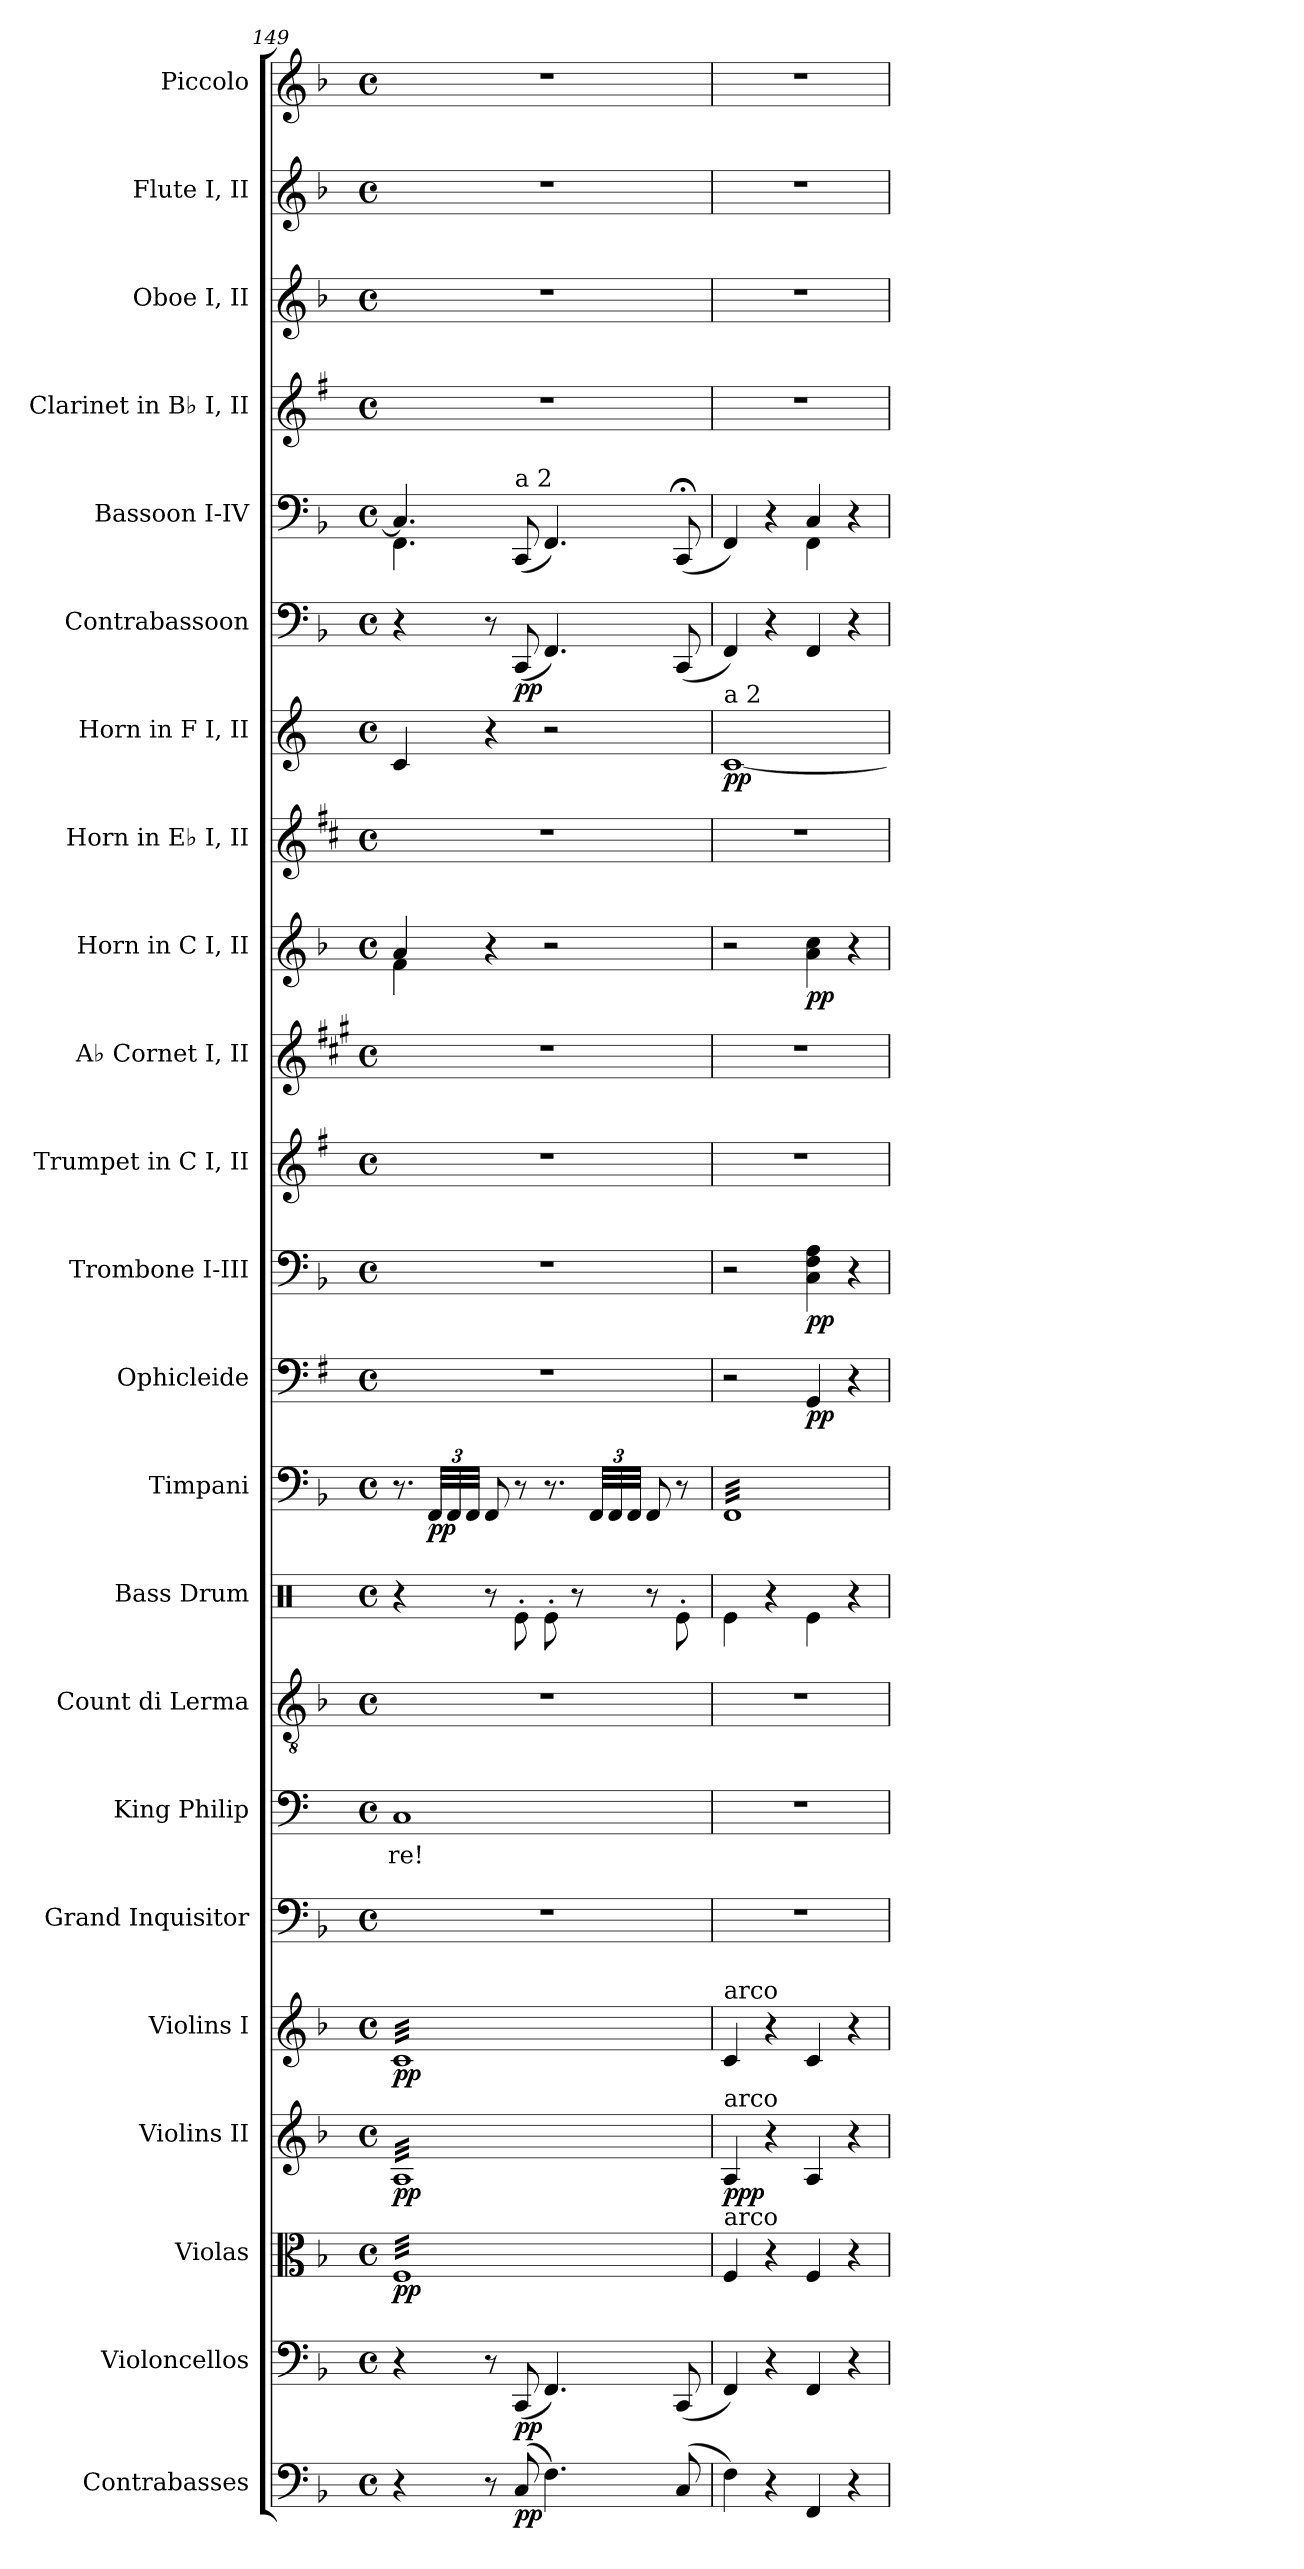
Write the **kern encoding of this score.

**kern	**dynam	**kern	**dynam	**kern	**dynam	**kern	**dynam	**kern	**dynam	**kern	**kern	**text	**kern	**kern	**kern	**dynam	**kern	**dynam	**kern	**dynam	**kern	**kern	**kern	**dynam	**kern	**kern	**dynam	**kern	**dynam	**kern	**kern	**kern	**kern	**kern
*part23	*part23	*part22	*part22	*part21	*part21	*part20	*part20	*part19	*part19	*part18	*part17	*part17	*part16	*part15	*part14	*part14	*part13	*part13	*part12	*part12	*part11	*part10	*part9	*part9	*part8	*part7	*part7	*part6	*part6	*part5	*part4	*part3	*part2	*part1
*staff23	*staff23	*staff22	*staff22	*staff21	*staff21	*staff20	*staff20	*staff19	*staff19	*staff18	*staff17	*staff17	*staff16	*staff15	*staff14	*staff14	*staff13	*staff13	*staff12	*staff12	*staff11	*staff10	*staff9	*staff9	*staff8	*staff7	*staff7	*staff6	*staff6	*staff5	*staff4	*staff3	*staff2	*staff1
*I"Contrabasses	*	*I"Violoncellos	*	*I"Violas	*	*I"Violins II	*	*I"Violins I	*	*I"Grand Inquisitor	*I"King Philip	*	*I"Count di Lerma	*I"Bass Drum	*I"Timpani	*	*I"Ophicleide	*	*I"Trombone I-III	*	*I"Trumpet in C I, II	*I"A♭ Cornet I, II	*I"Horn in C I, II	*	*I"Horn in E♭ I, II	*I"Horn in F I, II	*	*I"Contrabassoon	*	*I"Bassoon I-IV	*I"Clarinet in B♭ I, II	*I"Oboe I, II	*I"Flute I, II	*I"Piccolo
*I'Cb.	*	*I'Vc.	*	*I'Vla.	*	*I'Vln. II	*	*I'Vln. I	*	*I'G.I.	*I'K.P.	*	*I'di L.	*I'BD	*I'Timp.	*	*I'Oph.	*	*I'Tbn. I-III	*	*	*I'A ♭ Cnt. I, II	*	*	*	*	*	*I'Cbsn.	*	*I'Bsn. I-IV	*	*I'Ob. I, II	*I'Fl. I, II	*I'Picc.
*clefF4	*	*clefF4	*	*clefC3	*	*clefG2	*	*clefG2	*	*clefF4	*clefF4	*	*clefGv2	*clefX	*clefF4	*	*clefF4	*	*clefF4	*	*clefG2	*clefG2	*clefG2	*	*clefG2	*clefG2	*	*clefF4	*	*clefF4	*clefG2	*clefG2	*clefG2	*clefG2
*ITrd7c12	*	*	*	*	*	*	*	*	*	*	*ITrd4c7	*	*	*	*	*	*ITrd1c2	*	*	*	*ITrd1c2	*ITrd2c4	*ITrd7c12	*	*ITrd5c9	*ITrd4c7	*	*ITrd7c12	*	*	*ITrd1c2	*	*	*ITrd-7c-12
*k[b-]	*	*k[b-]	*	*k[b-]	*	*k[b-]	*	*k[b-]	*	*k[b-]	*k[b-]	*	*k[b-]	*k[]	*k[b-]	*	*k[b-]	*	*k[b-]	*	*k[b-]	*k[b-]	*k[b-]	*	*k[b-]	*k[b-]	*	*k[b-]	*	*k[b-]	*k[b-]	*k[b-]	*k[b-]	*k[b-]
*M4/4	*	*M4/4	*	*M4/4	*	*M4/4	*	*M4/4	*	*M4/4	*M4/4	*	*M4/4	*M4/4	*M4/4	*	*M4/4	*	*M4/4	*	*M4/4	*M4/4	*M4/4	*	*M4/4	*M4/4	*	*M4/4	*	*M4/4	*M4/4	*M4/4	*M4/4	*M4/4
*met(c)	*	*met(c)	*	*met(c)	*	*met(c)	*	*met(c)	*	*met(c)	*met(c)	*	*met(c)	*met(c)	*met(c)	*	*met(c)	*	*met(c)	*	*met(c)	*met(c)	*met(c)	*	*met(c)	*met(c)	*	*met(c)	*	*met(c)	*met(c)	*met(c)	*met(c)	*met(c)
*MM50	*	*MM50	*	*MM50	*	*MM50	*	*MM50	*	*MM50	*MM50	*	*MM50	*MM50	*MM50	*	*MM50	*	*MM50	*	*MM50	*MM50	*MM50	*	*MM50	*MM50	*	*MM50	*	*MM50	*MM50	*MM50	*MM50	*MM50
=149	=149	=149	=149	=149	=149	=149	=149	=149	=149	=149	=149	=149	=149	=149	=149	=149	=149	=149	=149	=149	=149	=149	=149	=149	=149	=149	=149	=149	=149	=149	=149	=149	=149	=149
!	!	!	!	!	!	!	!	!LO:TX:a:i:t=tremolo	!	!	!	!	!	!	!	!	!	!	!	!	!	!	!	!	!	!	!	!	!	!	!	!	!	!
!	!	!	!	!	!	!LO:TX:a:i:t=tremolo	!	!	!	!	!	!	!	!	!	!	!	!	!	!	!	!	!	!	!	!	!	!	!	!	!	!	!	!
!	!	!	!	!LO:TX:a:i:t=tremolo	!	!	!	!	!	!	!	!	!	!	!	!	!	!	!	!	!	!	!	!	!	!	!	!	!	!	!	!	!	!
!	!	!	!	!	!LO:DY:b	!	!LO:DY:b	!	!LO:DY:b	!	!	!LO:LY:b	!	!	!	!	!	!	!	!	!	!	!	!	!	!	!	!	!	!	!	!	!	!
*	*	*	*	*	*	*	*	*	*	*	*	*	*	*	*	*	*	*	*	*	*	*	*^	*	*	*	*	*	*	*^	*	*	*	*^
*	*	*	*	*	*	*	*	*	*	*	*	*	*	*	*	*	*	*	*	*	*	*	*	*	*	*	*	*	*	*	*	*	*	*	*	*	*^
*	*	*	*	*tremolo	*	*	*	*	*	*	*	*	*	*	*	*	*	*	*	*	*	*	*	*	*	*	*	*	*	*	*	*	*	*	*	*	*	*
*	*	*	*	*	*	*tremolo	*	*	*	*	*	*	*	*	*	*	*	*	*	*	*	*	*	*	*	*	*	*	*	*	*	*	*	*	*	*	*	*
*	*	*	*	*	*	*	*	*tremolo	*	*	*	*	*	*	*	*	*	*	*	*	*	*	*	*	*	*	*	*	*	*	*	*	*	*	*	*	*	*
4r	.	4r	.	32FLLL	pp	32ALLL	pp	32cLLL	pp	1r	1FF	-re!	1r	4r	8.r	.	1r	.	1r	.	1r	1r	4A/	4F\	.	1r	4F/	.	4r	.	4.C/]	4.FF\	1r	1r	1r	1r	4.ryy	2ryy
.	.	.	.	32F	.	32A	.	32c	.	.	.	.	.	.	.	.	.	.	.	.	.	.	.	.	.	.	.	.	.	.	.	.	.	.	.	.	.	.
.	.	.	.	32F	.	32A	.	32c	.	.	.	.	.	.	.	.	.	.	.	.	.	.	.	.	.	.	.	.	.	.	.	.	.	.	.	.	.	.
.	.	.	.	32F	.	32A	.	32c	.	.	.	.	.	.	.	.	.	.	.	.	.	.	.	.	.	.	.	.	.	.	.	.	.	.	.	.	.	.
.	.	.	.	32F	.	32A	.	32c	.	.	.	.	.	.	.	.	.	.	.	.	.	.	.	.	.	.	.	.	.	.	.	.	.	.	.	.	.	.
.	.	.	.	32F	.	32A	.	32c	.	.	.	.	.	.	.	.	.	.	.	.	.	.	.	.	.	.	.	.	.	.	.	.	.	.	.	.	.	.
*	*	*	*	*	*	*	*	*	*	*	*	*	*	*	*Xbrackettup	*	*	*	*	*	*	*	*	*	*	*	*	*	*	*	*	*	*	*	*	*	*	*
!	!	!	!	!	!	!	!	!	!	!	!	!	!	!	!	!LO:DY:b	!	!	!	!	!	!	!	!	!	!	!	!	!	!	!	!	!	!	!	!	!	!
.	.	.	.	32F	.	32A	.	32c	.	.	.	.	.	.	48FF/LLL	pp	.	.	.	.	.	.	.	.	.	.	.	.	.	.	.	.	.	.	.	.	.	.
.	.	.	.	.	.	.	.	.	.	.	.	.	.	.	48FF/	.	.	.	.	.	.	.	.	.	.	.	.	.	.	.	.	.	.	.	.	.	.	.
.	.	.	.	32F	.	32A	.	32c	.	.	.	.	.	.	.	.	.	.	.	.	.	.	.	.	.	.	.	.	.	.	.	.	.	.	.	.	.	.
.	.	.	.	.	.	.	.	.	.	.	.	.	.	.	48FF/JJJ	.	.	.	.	.	.	.	.	.	.	.	.	.	.	.	.	.	.	.	.	.	.	.
8r	.	8r	.	32F	.	32A	.	32c	.	.	.	.	.	8r	8FF/	.	.	.	.	.	.	.	4r	4ryy	.	.	4r	.	8r	.	.	.	.	.	.	.	.	.
.	.	.	.	32F	.	32A	.	32c	.	.	.	.	.	.	.	.	.	.	.	.	.	.	.	.	.	.	.	.	.	.	.	.	.	.	.	.	.	.
.	.	.	.	32F	.	32A	.	32c	.	.	.	.	.	.	.	.	.	.	.	.	.	.	.	.	.	.	.	.	.	.	.	.	.	.	.	.	.	.
.	.	.	.	32F	.	32A	.	32c	.	.	.	.	.	.	.	.	.	.	.	.	.	.	.	.	.	.	.	.	.	.	.	.	.	.	.	.	.	.
*	*	*	*	*	*	*	*	*	*	*	*	*	*	*	*	*	*	*	*	*	*	*	*	*	*	*	*	*	*	*	*	*	*	*	*	*MM48	*	*
!	!	!	!	!	!	!	!	!	!	!	!	!	!	!	!	!	!	!	!	!	!	!	!	!	!	!	!	!	!	!	!LO:TX:a:t=a 2	!	!	!	!	!	!	!
!	!LO:DY:b	!	!LO:DY:b	!	!	!	!	!	!	!	!	!	!	!	!	!	!	!	!	!	!	!	!	!	!	!	!	!	!	!LO:DY:b	!	!	!	!	!	!	!	!
(>8CC/	pp	(<8CC/	pp	32F	.	32A	.	32c	.	.	.	.	.	8Re'\	8r	.	.	.	.	.	.	.	.	.	.	.	.	.	(<8CCC/	pp	(>8CC/	8ryy	.	.	.	.	2ryy	.
.	.	.	.	32F	.	32A	.	32c	.	.	.	.	.	.	.	.	.	.	.	.	.	.	.	.	.	.	.	.	.	.	.	.	.	.	.	.	.	.
.	.	.	.	32F	.	32A	.	32c	.	.	.	.	.	.	.	.	.	.	.	.	.	.	.	.	.	.	.	.	.	.	.	.	.	.	.	.	.	.
.	.	.	.	32F	.	32A	.	32c	.	.	.	.	.	.	.	.	.	.	.	.	.	.	.	.	.	.	.	.	.	.	.	.	.	.	.	.	.	.
4.FF\)	.	4.FF/)	.	32F	.	32A	.	32c	.	.	.	.	.	8Re'\	8.r	.	.	.	.	.	.	.	2r	2ryy	.	.	2r	.	4.FFF/)	.	4.FF/)	2ryy	.	.	.	.	.	8.ryy
.	.	.	.	32F	.	32A	.	32c	.	.	.	.	.	.	.	.	.	.	.	.	.	.	.	.	.	.	.	.	.	.	.	.	.	.	.	.	.	.
.	.	.	.	32F	.	32A	.	32c	.	.	.	.	.	.	.	.	.	.	.	.	.	.	.	.	.	.	.	.	.	.	.	.	.	.	.	.	.	.
.	.	.	.	32F	.	32A	.	32c	.	.	.	.	.	.	.	.	.	.	.	.	.	.	.	.	.	.	.	.	.	.	.	.	.	.	.	.	.	.
.	.	.	.	32F	.	32A	.	32c	.	.	.	.	.	8r	.	.	.	.	.	.	.	.	.	.	.	.	.	.	.	.	.	.	.	.	.	.	.	.
.	.	.	.	32F	.	32A	.	32c	.	.	.	.	.	.	.	.	.	.	.	.	.	.	.	.	.	.	.	.	.	.	.	.	.	.	.	.	.	.
*	*	*	*	*	*	*	*	*	*	*	*	*	*	*	*	*	*	*	*	*	*	*	*	*	*	*	*	*	*	*	*	*	*	*	*	*MM46	*	*
.	.	.	.	32F	.	32A	.	32c	.	.	.	.	.	.	48FF/LLL	.	.	.	.	.	.	.	.	.	.	.	.	.	.	.	.	.	.	.	.	.	.	4ryy
.	.	.	.	.	.	.	.	.	.	.	.	.	.	.	48FF/	.	.	.	.	.	.	.	.	.	.	.	.	.	.	.	.	.	.	.	.	.	.	.
.	.	.	.	32F	.	32A	.	32c	.	.	.	.	.	.	.	.	.	.	.	.	.	.	.	.	.	.	.	.	.	.	.	.	.	.	.	.	.	.
.	.	.	.	.	.	.	.	.	.	.	.	.	.	.	48FF/JJJ	.	.	.	.	.	.	.	.	.	.	.	.	.	.	.	.	.	.	.	.	.	.	.
.	.	.	.	32F	.	32A	.	32c	.	.	.	.	.	8r	8FF/	.	.	.	.	.	.	.	.	.	.	.	.	.	.	.	.	.	.	.	.	.	.	.
.	.	.	.	32F	.	32A	.	32c	.	.	.	.	.	.	.	.	.	.	.	.	.	.	.	.	.	.	.	.	.	.	.	.	.	.	.	.	.	.
.	.	.	.	32F	.	32A	.	32c	.	.	.	.	.	.	.	.	.	.	.	.	.	.	.	.	.	.	.	.	.	.	.	.	.	.	.	.	.	.
.	.	.	.	32F	.	32A	.	32c	.	.	.	.	.	.	.	.	.	.	.	.	.	.	.	.	.	.	.	.	.	.	.	.	.	.	.	.	.	.
(<8CC/	.	(<8CC/	.	32F	.	32A	.	32c	.	.	.	.	.	8Re'\	8r	.	.	.	.	.	.	.	.	.	.	.	.	.	(<8CCC/	.	(>8CC;</	.	.	.	.	.	8ryy	.
.	.	.	.	32F	.	32A	.	32c	.	.	.	.	.	.	.	.	.	.	.	.	.	.	.	.	.	.	.	.	.	.	.	.	.	.	.	.	.	.
.	.	.	.	32F	.	32A	.	32c	.	.	.	.	.	.	.	.	.	.	.	.	.	.	.	.	.	.	.	.	.	.	.	.	.	.	.	.	.	16ryy
.	.	.	.	32FJJJ	.	32AJJJ	.	32cJJJ	.	.	.	.	.	.	.	.	.	.	.	.	.	.	.	.	.	.	.	.	.	.	.	.	.	.	.	.	.	.
*	*	*	*	*	*	*	*	*Xtremolo	*	*	*	*	*	*	*	*	*	*	*	*	*	*	*	*	*	*	*	*	*	*	*	*	*	*	*	*	*	*
*	*	*	*	*	*	*Xtremolo	*	*	*	*	*	*	*	*	*	*	*	*	*	*	*	*	*	*	*	*	*	*	*	*	*	*	*	*	*	*	*	*
*	*	*	*	*Xtremolo	*	*	*	*	*	*	*	*	*	*	*	*	*	*	*	*	*	*	*	*	*	*	*	*	*	*	*	*	*	*	*	*	*	*
*	*	*	*	*	*	*	*	*	*	*	*	*	*	*	*	*	*	*	*	*	*	*	*v	*v	*	*	*	*	*	*	*	*	*	*	*	*v	*v	*v
=150	=150	=150	=150	=150	=150	=150	=150	=150	=150	=150	=150	=150	=150	=150	=150	=150	=150	=150	=150	=150	=150	=150	=150	=150	=150	=150	=150	=150	=150	=150	=150	=150	=150	=150	=150
*	*	*	*	*	*	*	*	*	*	*	*	*	*	*	*	*	*	*	*	*	*	*	*	*	*	*	*	*	*	*	*	*	*	*	*MM44
*	*	*	*	*	*	*	*	*	*	*	*	*	*	*	*	*	*	*	*	*	*	*	*^	*	*	*	*	*	*	*	*	*	*	*	*^
*	*	*	*	*	*	*	*	*	*	*	*	*	*	*	*	*	*	*	*	*	*	*	*	*	*	*	*	*	*	*	*	*	*	*	*	*	*^
!	!	!	!	!	!	!	!	!	!	!	!	!	!	!	!	!	!	!	!	!	!	!	!	!	!	!	!LO:TX:a:t=a 2	!	!	!	!	!	!	!	!	!	!	!
!	!	!	!	!	!	!	!	!LO:TX:a:t=arco	!	!	!	!	!	!	!	!	!	!	!	!	!	!	!	!	!	!	!	!	!	!	!	!	!	!	!	!	!	!
!	!	!	!	!	!	!LO:TX:a:t=arco	!	!	!	!	!	!	!	!	!	!	!	!	!	!	!	!	!	!	!	!	!	!	!	!	!	!	!	!	!	!	!	!
!	!	!	!	!LO:TX:a:t=arco	!	!	!	!	!	!	!	!	!	!	!	!	!	!	!	!	!	!	!	!	!	!	!	!	!	!	!	!	!	!	!	!	!	!
!	!	!	!	!	!	!	!LO:DY:b	!	!	!	!	!	!	!	!	!	!	!	!	!	!	!	!	!	!	!	!	!LO:DY:b	!	!	!	!	!	!	!	!	!	!
*	*	*	*	*	*	*	*	*	*	*	*	*	*	*	*	*	*	*	*	*	*	*	*v	*v	*	*	*	*	*	*	*	*	*	*	*	*	*v	*v
*	*	*	*	*	*	*	*	*	*	*	*	*	*	*	*tremolo	*	*	*	*	*	*	*	*	*	*	*	*	*	*	*	*	*	*	*	*	*
4FF\)	.	4FF/)	.	4F/	.	4A/	ppp	4c/	.	1r	1r	.	1r	4Re\	32FFLLL	.	2r	.	2r	.	1r	1r	2r	.	1r	[1F	pp	4FFF/)	.	4FF/)	4ryy	1r	1r	1r	1r	2ryy
.	.	.	.	.	.	.	.	.	.	.	.	.	.	.	32FF	.	.	.	.	.	.	.	.	.	.	.	.	.	.	.	.	.	.	.	.	.
.	.	.	.	.	.	.	.	.	.	.	.	.	.	.	32FF	.	.	.	.	.	.	.	.	.	.	.	.	.	.	.	.	.	.	.	.	.
.	.	.	.	.	.	.	.	.	.	.	.	.	.	.	32FF	.	.	.	.	.	.	.	.	.	.	.	.	.	.	.	.	.	.	.	.	.
.	.	.	.	.	.	.	.	.	.	.	.	.	.	.	32FF	.	.	.	.	.	.	.	.	.	.	.	.	.	.	.	.	.	.	.	.	.
.	.	.	.	.	.	.	.	.	.	.	.	.	.	.	32FF	.	.	.	.	.	.	.	.	.	.	.	.	.	.	.	.	.	.	.	.	.
.	.	.	.	.	.	.	.	.	.	.	.	.	.	.	32FF	.	.	.	.	.	.	.	.	.	.	.	.	.	.	.	.	.	.	.	.	.
.	.	.	.	.	.	.	.	.	.	.	.	.	.	.	32FF	.	.	.	.	.	.	.	.	.	.	.	.	.	.	.	.	.	.	.	.	.
4r	.	4r	.	4r	.	4r	.	4r	.	.	.	.	.	4r	32FF	.	.	.	.	.	.	.	.	.	.	.	.	4r	.	4r	4ryy	.	.	.	.	.
.	.	.	.	.	.	.	.	.	.	.	.	.	.	.	32FF	.	.	.	.	.	.	.	.	.	.	.	.	.	.	.	.	.	.	.	.	.
.	.	.	.	.	.	.	.	.	.	.	.	.	.	.	32FF	.	.	.	.	.	.	.	.	.	.	.	.	.	.	.	.	.	.	.	.	.
.	.	.	.	.	.	.	.	.	.	.	.	.	.	.	32FF	.	.	.	.	.	.	.	.	.	.	.	.	.	.	.	.	.	.	.	.	.
.	.	.	.	.	.	.	.	.	.	.	.	.	.	.	32FF	.	.	.	.	.	.	.	.	.	.	.	.	.	.	.	.	.	.	.	.	.
.	.	.	.	.	.	.	.	.	.	.	.	.	.	.	32FF	.	.	.	.	.	.	.	.	.	.	.	.	.	.	.	.	.	.	.	.	.
.	.	.	.	.	.	.	.	.	.	.	.	.	.	.	32FF	.	.	.	.	.	.	.	.	.	.	.	.	.	.	.	.	.	.	.	.	.
.	.	.	.	.	.	.	.	.	.	.	.	.	.	.	32FF	.	.	.	.	.	.	.	.	.	.	.	.	.	.	.	.	.	.	.	.	.
*	*	*	*	*	*	*	*	*	*	*	*	*	*	*	*	*	*	*	*	*	*	*	*	*	*	*	*	*	*	*	*	*	*	*	*MM40	*
!	!	!	!	!	!	!	!	!	!	!	!	!	!	!	!	!	!	!LO:DY:b	!	!LO:DY:b	!	!	!	!LO:DY:b	!	!	!	!	!	!	!	!	!	!	!	!
4FFF/	.	4FF/	.	4F/	.	4A/	.	4c/	.	.	.	.	.	4Re\	32FF	.	4FF/	pp	4C\ 4F\ 4A\	pp	.	.	4A\ 4c\	pp	.	.	.	4FFF/	.	4C/	4FF\	.	.	.	.	2ryy
.	.	.	.	.	.	.	.	.	.	.	.	.	.	.	32FF	.	.	.	.	.	.	.	.	.	.	.	.	.	.	.	.	.	.	.	.	.
.	.	.	.	.	.	.	.	.	.	.	.	.	.	.	32FF	.	.	.	.	.	.	.	.	.	.	.	.	.	.	.	.	.	.	.	.	.
.	.	.	.	.	.	.	.	.	.	.	.	.	.	.	32FF	.	.	.	.	.	.	.	.	.	.	.	.	.	.	.	.	.	.	.	.	.
.	.	.	.	.	.	.	.	.	.	.	.	.	.	.	32FF	.	.	.	.	.	.	.	.	.	.	.	.	.	.	.	.	.	.	.	.	.
.	.	.	.	.	.	.	.	.	.	.	.	.	.	.	32FF	.	.	.	.	.	.	.	.	.	.	.	.	.	.	.	.	.	.	.	.	.
.	.	.	.	.	.	.	.	.	.	.	.	.	.	.	32FF	.	.	.	.	.	.	.	.	.	.	.	.	.	.	.	.	.	.	.	.	.
.	.	.	.	.	.	.	.	.	.	.	.	.	.	.	32FF	.	.	.	.	.	.	.	.	.	.	.	.	.	.	.	.	.	.	.	.	.
4r	.	4r	.	4r	.	4r	.	4r	.	.	.	.	.	4r	32FF	.	4r	.	4r	.	.	.	4r	.	.	.	.	4r	.	4r	4ryy	.	.	.	.	.
.	.	.	.	.	.	.	.	.	.	.	.	.	.	.	32FF	.	.	.	.	.	.	.	.	.	.	.	.	.	.	.	.	.	.	.	.	.
.	.	.	.	.	.	.	.	.	.	.	.	.	.	.	32FF	.	.	.	.	.	.	.	.	.	.	.	.	.	.	.	.	.	.	.	.	.
.	.	.	.	.	.	.	.	.	.	.	.	.	.	.	32FF	.	.	.	.	.	.	.	.	.	.	.	.	.	.	.	.	.	.	.	.	.
.	.	.	.	.	.	.	.	.	.	.	.	.	.	.	32FF	.	.	.	.	.	.	.	.	.	.	.	.	.	.	.	.	.	.	.	.	.
.	.	.	.	.	.	.	.	.	.	.	.	.	.	.	32FF	.	.	.	.	.	.	.	.	.	.	.	.	.	.	.	.	.	.	.	.	.
.	.	.	.	.	.	.	.	.	.	.	.	.	.	.	32FF	.	.	.	.	.	.	.	.	.	.	.	.	.	.	.	.	.	.	.	.	.
.	.	.	.	.	.	.	.	.	.	.	.	.	.	.	32FFJJJ	.	.	.	.	.	.	.	.	.	.	.	.	.	.	.	.	.	.	.	.	.
*	*	*	*	*	*	*	*	*	*	*	*	*	*	*	*Xtremolo	*	*	*	*	*	*	*	*	*	*	*	*	*	*	*	*	*	*	*	*	*
*	*	*	*	*	*	*	*	*	*	*	*	*	*	*	*	*	*	*	*	*	*	*	*	*	*	*	*	*	*	*v	*v	*	*	*	*v	*v
=	=	=	=	=	=	=	=	=	=	=	=	=	=	=	=	=	=	=	=	=	=	=	=	=	=	=	=	=	=	=	=	=	=	=
*-	*-	*-	*-	*-	*-	*-	*-	*-	*-	*-	*-	*-	*-	*-	*-	*-	*-	*-	*-	*-	*-	*-	*-	*-	*-	*-	*-	*-	*-	*-	*-	*-	*-	*-
